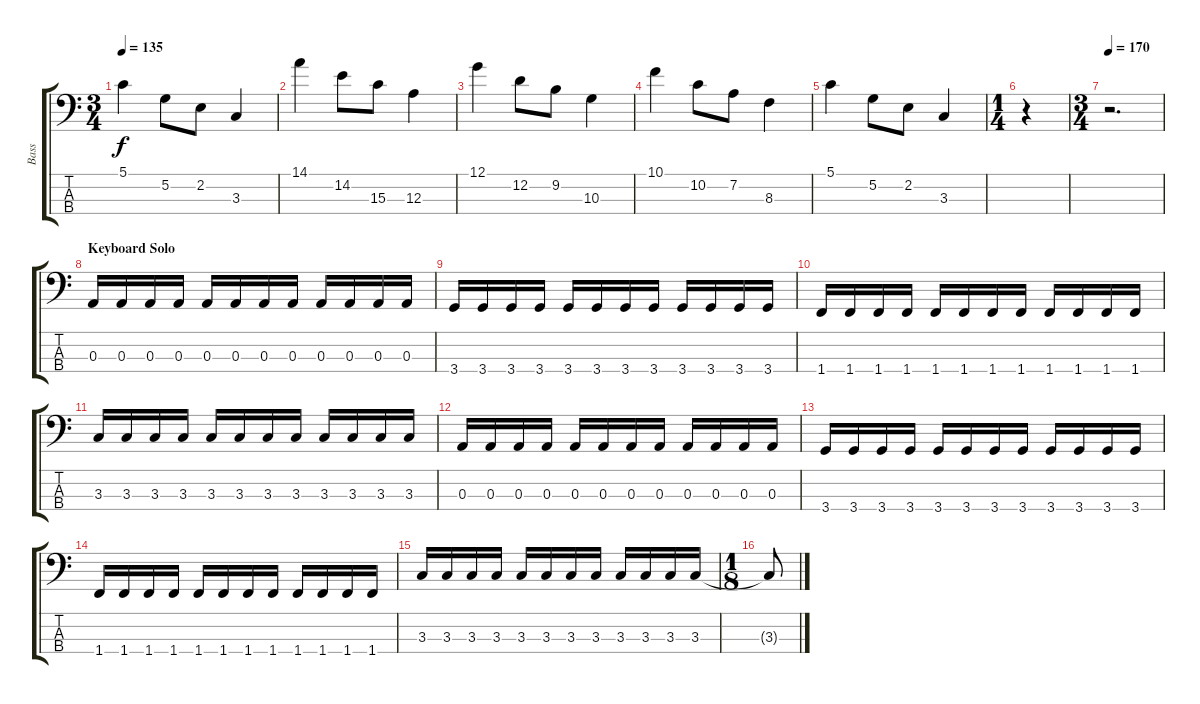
\track ("Bass" "Bass") {instrument electricbassfinger}
\staff {score tabs}
\tuning (G2 D2 A1 E1) {hide}
\ts (3 4)
\tempo 135
\clef f4
\ks c
5.1.4{dy f} 5.2.8 2.2.8 3.3.4 |
14.1.4 14.2.8 15.3.8 12.3.4 |
12.1.4 12.2.8 9.2.8 10.3.4 |
10.1.4 10.2.8 7.2.8 8.3.4 |
5.1.4 5.2.8 2.2.8 3.3.4 |
\ts (1 4)
r.4 |
\ts (3 4)
\tempo 170
r.2{d} |
\section ("" "Keyboard Solo")
0.3.16 0.3.16 0.3.16 0.3.16 0.3.16 0.3.16 0.3.16 0.3.16 0.3.16 0.3.16 0.3.16 0.3.16 |
3.4.16 3.4.16 3.4.16 3.4.16 3.4.16 3.4.16 3.4.16 3.4.16 3.4.16 3.4.16 3.4.16 3.4.16 |
1.4.16 1.4.16 1.4.16 1.4.16 1.4.16 1.4.16 1.4.16 1.4.16 1.4.16 1.4.16 1.4.16 1.4.16 |
3.3.16 3.3.16 3.3.16 3.3.16 3.3.16 3.3.16 3.3.16 3.3.16 3.3.16 3.3.16 3.3.16 3.3.16 |
0.3.16 0.3.16 0.3.16 0.3.16 0.3.16 0.3.16 0.3.16 0.3.16 0.3.16 0.3.16 0.3.16 0.3.16 |
3.4.16 3.4.16 3.4.16 3.4.16 3.4.16 3.4.16 3.4.16 3.4.16 3.4.16 3.4.16 3.4.16 3.4.16 |
1.4.16 1.4.16 1.4.16 1.4.16 1.4.16 1.4.16 1.4.16 1.4.16 1.4.16 1.4.16 1.4.16 1.4.16 |
3.3.16 3.3.16 3.3.16 3.3.16 3.3.16 3.3.16 3.3.16 3.3.16 3.3.16 3.3.16 3.3.16 3.3.16 |
\ts (1 8)
3.3{t}.8
